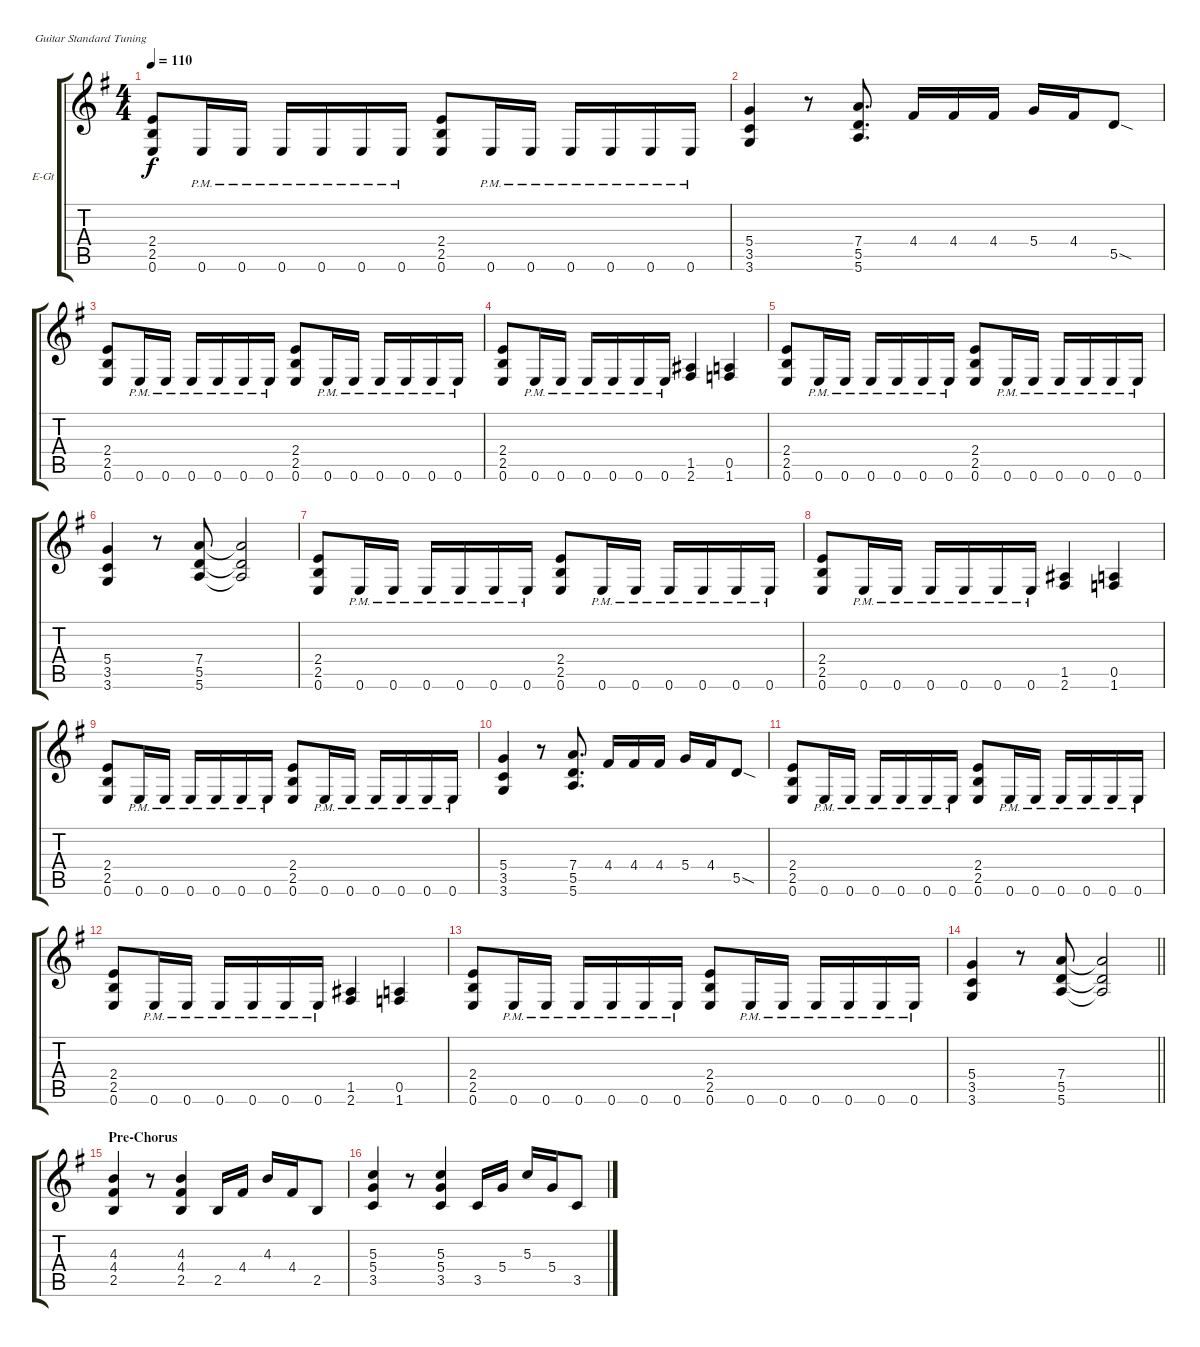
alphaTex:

\bracketExtendMode groupsimilarinstruments
\firstSystemTrackNameOrientation horizontal
\otherSystemsTrackNameOrientation horizontal
\track ("Гитара 1" "E-Gt") {instrument distortionguitar}
\staff {score tabs}
\tuning (E4 B3 G3 D3 A2 E2)
\ts (4 4)
\tempo 110
\clef g2
\ks eminor
(2.4 2.5 0.6).8{dy f} 0.6{pm}.16 0.6{pm}.16 0.6{pm}.16 0.6{pm}.16 0.6{pm}.16 0.6{pm}.16 (2.4 2.5 0.6).8 0.6{pm}.16 0.6{pm}.16 0.6{pm}.16 0.6{pm}.16 0.6{pm}.16 0.6{pm}.16 |
(5.4 3.5 3.6).4 r.8 (7.4 5.5 5.6).8{d} 4.4.16 4.4.16 4.4.16 5.4.16 4.4.16 5.5{sod}.8 |
(2.4 2.5 0.6).8 0.6{pm}.16 0.6{pm}.16 0.6{pm}.16 0.6{pm}.16 0.6{pm}.16 0.6{pm}.16 (2.4 2.5 0.6).8 0.6{pm}.16 0.6{pm}.16 0.6{pm}.16 0.6{pm}.16 0.6{pm}.16 0.6{pm}.16 |
(2.4 2.5 0.6).8 0.6{pm}.16 0.6{pm}.16 0.6{pm}.16 0.6{pm}.16 0.6{pm}.16 0.6{pm}.16 (1.5 2.6).4 (0.5 1.6).4 |
(2.4 2.5 0.6).8 0.6{pm}.16 0.6{pm}.16 0.6{pm}.16 0.6{pm}.16 0.6{pm}.16 0.6{pm}.16 (2.4 2.5 0.6).8 0.6{pm}.16 0.6{pm}.16 0.6{pm}.16 0.6{pm}.16 0.6{pm}.16 0.6{pm}.16 |
(5.4 3.5 3.6).4 r.8 (7.4 5.5 5.6).8 (7.4{t} 5.5{t} 5.6{t}).2 |
(2.4 2.5 0.6).8 0.6{pm}.16 0.6{pm}.16 0.6{pm}.16 0.6{pm}.16 0.6{pm}.16 0.6{pm}.16 (2.4 2.5 0.6).8 0.6{pm}.16 0.6{pm}.16 0.6{pm}.16 0.6{pm}.16 0.6{pm}.16 0.6{pm}.16 |
(2.4 2.5 0.6).8 0.6{pm}.16 0.6{pm}.16 0.6{pm}.16 0.6{pm}.16 0.6{pm}.16 0.6{pm}.16 (1.5 2.6).4 (0.5 1.6).4 |
(2.4 2.5 0.6).8 0.6{pm}.16 0.6{pm}.16 0.6{pm}.16 0.6{pm}.16 0.6{pm}.16 0.6{pm}.16 (2.4 2.5 0.6).8 0.6{pm}.16 0.6{pm}.16 0.6{pm}.16 0.6{pm}.16 0.6{pm}.16 0.6{pm}.16 |
(5.4 3.5 3.6).4 r.8 (7.4 5.5 5.6).8{d} 4.4.16 4.4.16 4.4.16 5.4.16 4.4.16 5.5{sod}.8 |
(2.4 2.5 0.6).8 0.6{pm}.16 0.6{pm}.16 0.6{pm}.16 0.6{pm}.16 0.6{pm}.16 0.6{pm}.16 (2.4 2.5 0.6).8 0.6{pm}.16 0.6{pm}.16 0.6{pm}.16 0.6{pm}.16 0.6{pm}.16 0.6{pm}.16 |
(2.4 2.5 0.6).8 0.6{pm}.16 0.6{pm}.16 0.6{pm}.16 0.6{pm}.16 0.6{pm}.16 0.6{pm}.16 (1.5 2.6).4 (0.5 1.6).4 |
(2.4 2.5 0.6).8 0.6{pm}.16 0.6{pm}.16 0.6{pm}.16 0.6{pm}.16 0.6{pm}.16 0.6{pm}.16 (2.4 2.5 0.6).8 0.6{pm}.16 0.6{pm}.16 0.6{pm}.16 0.6{pm}.16 0.6{pm}.16 0.6{pm}.16 |
\barLineRight lightlight
(5.4 3.5 3.6).4 r.8 (7.4 5.5 5.6).8 (7.4{t} 5.5{t} 5.6{t}).2 |
\section ("" "Pre-Chorus")
(4.4 2.5 4.3).4 r.8 (4.4 2.5 4.3).4 2.5.16 4.4.16 4.3.16 4.4.16 2.5.8 |
(5.4 3.5 5.3).4 r.8 (5.4 3.5 5.3).4 3.5.16 5.4.16 5.3.16 5.4.16 3.5.8
